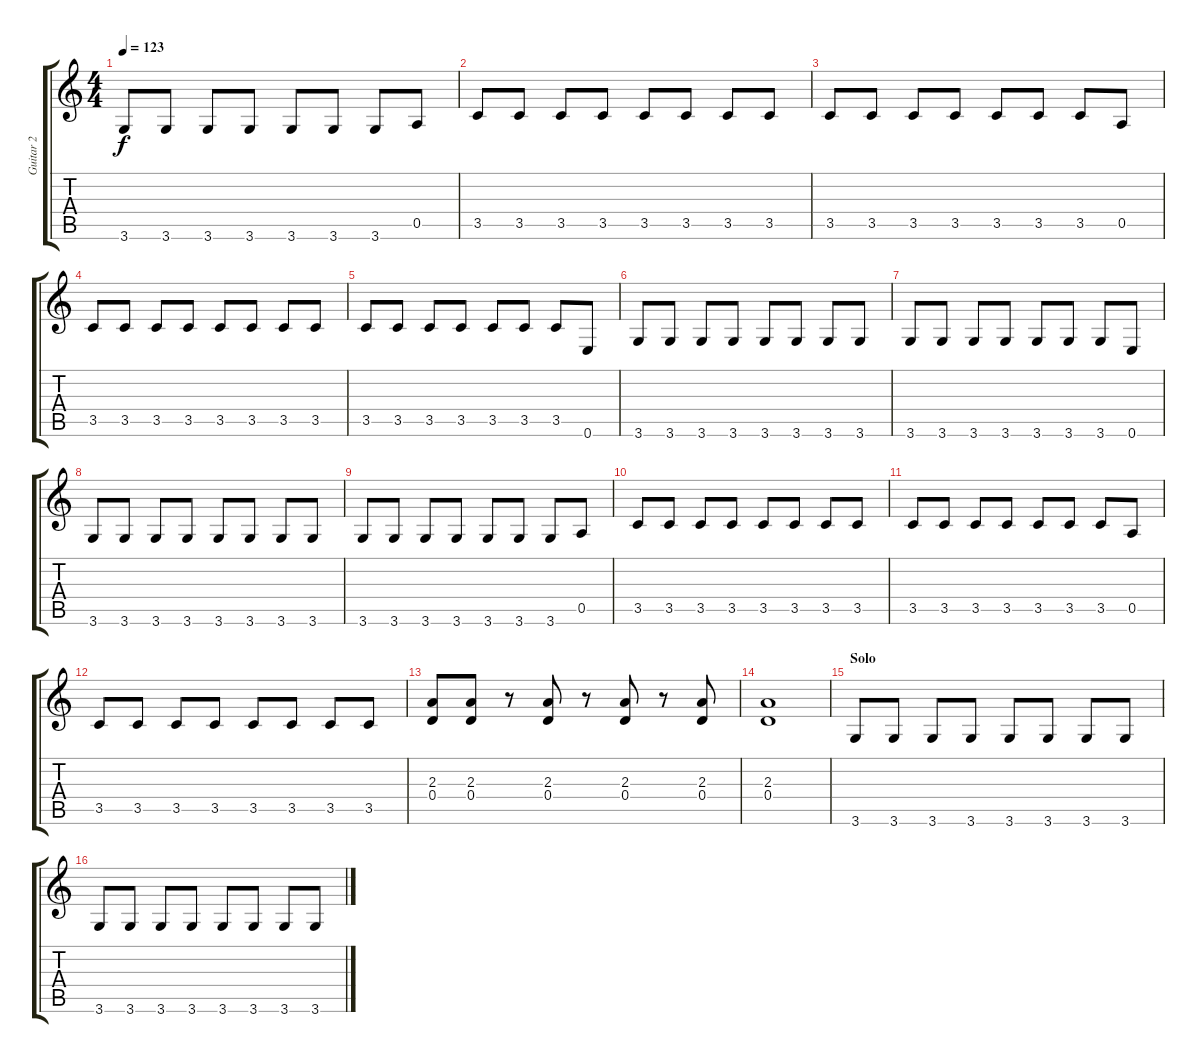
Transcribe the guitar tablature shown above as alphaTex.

\track ("Guitar 2" "Guitar 2") {instrument overdrivenguitar}
\staff {score tabs}
\tuning (E4 B3 G3 D3 A2 E2) {hide}
\ts (4 4)
\tempo 123
\clef g2
\ks c
3.6.8{dy f} 3.6.8 3.6.8 3.6.8 3.6.8 3.6.8 3.6.8 0.5.8 |
3.5.8 3.5.8 3.5.8 3.5.8 3.5.8 3.5.8 3.5.8 3.5.8 |
3.5.8 3.5.8 3.5.8 3.5.8 3.5.8 3.5.8 3.5.8 0.5.8 |
3.5.8 3.5.8 3.5.8 3.5.8 3.5.8 3.5.8 3.5.8 3.5.8 |
3.5.8 3.5.8 3.5.8 3.5.8 3.5.8 3.5.8 3.5.8 0.6.8 |
3.6.8 3.6.8 3.6.8 3.6.8 3.6.8 3.6.8 3.6.8 3.6.8 |
3.6.8 3.6.8 3.6.8 3.6.8 3.6.8 3.6.8 3.6.8 0.6.8 |
3.6.8 3.6.8 3.6.8 3.6.8 3.6.8 3.6.8 3.6.8 3.6.8 |
3.6.8 3.6.8 3.6.8 3.6.8 3.6.8 3.6.8 3.6.8 0.5.8 |
3.5.8 3.5.8 3.5.8 3.5.8 3.5.8 3.5.8 3.5.8 3.5.8 |
3.5.8 3.5.8 3.5.8 3.5.8 3.5.8 3.5.8 3.5.8 0.5.8 |
3.5.8 3.5.8 3.5.8 3.5.8 3.5.8 3.5.8 3.5.8 3.5.8 |
(2.3 0.4).8 (2.3 0.4).8 r.8 (2.3 0.4).8 r.8 (2.3 0.4).8 r.8 (2.3 0.4).8 |
(2.3 0.4).1 |
\section ("" "Solo")
3.6.8 3.6.8 3.6.8 3.6.8 3.6.8 3.6.8 3.6.8 3.6.8 |
3.6.8 3.6.8 3.6.8 3.6.8 3.6.8 3.6.8 3.6.8 3.6.8
